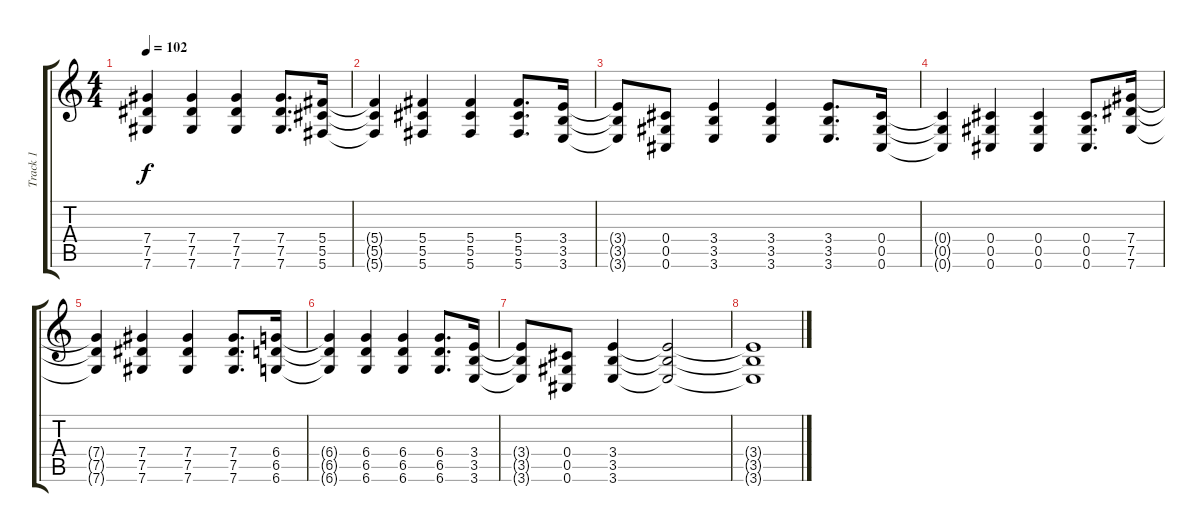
\track ("Track 1" "Track 1") {instrument overdrivenguitar}
\staff {score tabs}
\tuning (Eb4 Bb3 Gb3 Db3 Ab2 Db2) {hide}
\ts (4 4)
\tempo 102
\clef g2
\ks c
(7.4{t} 7.5{t} 7.6{t}).4{dy f} (7.4 7.5 7.6).4 (7.4 7.5 7.6).4 (7.4 7.5 7.6).8{d} (5.4 5.5 5.6).16 |
(5.4{t} 5.5{t} 5.6{t}).4 (5.4 5.5 5.6).4 (5.4 5.5 5.6).4 (5.4 5.5 5.6).8{d} (3.4 3.5 3.6).16 |
(3.4{t} 3.5{t} 3.6{t}).8 (0.4 0.5 0.6).8 (3.4 3.5 3.6).4 (3.4 3.5 3.6).4 (3.4 3.5 3.6).8{d} (0.4 0.5 0.6).16 |
(0.4{t} 0.5{t} 0.6{t}).4 (0.4 0.5 0.6).4 (0.4 0.5 0.6).4 (0.4 0.5 0.6).8{d} (7.4 7.5 7.6).16 |
(7.4{t} 7.5{t} 7.6{t}).4 (7.4 7.5 7.6).4 (7.4 7.5 7.6).4 (7.4 7.5 7.6).8{d} (6.4 6.5 6.6).16 |
(6.4{t} 6.5{t} 6.6{t}).4 (6.4 6.5 6.6).4 (6.4 6.5 6.6).4 (6.4 6.5 6.6).8{d} (3.4 3.5 3.6).16 |
(3.4{t} 3.5{t} 3.6{t}).8 (0.4 0.5 0.6).8 (3.4 3.5 3.6).4 (3.4{t} 3.5{t} 3.6{t}).2 |
(3.4{t} 3.5{t} 3.6{t}).1
